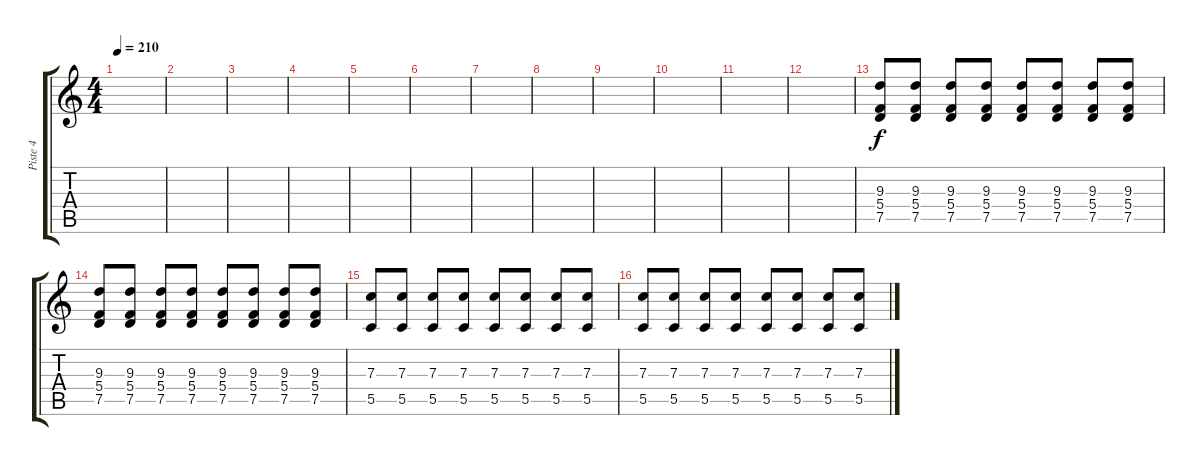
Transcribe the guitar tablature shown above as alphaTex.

\track ("Piste 4" "Piste 4") {instrument distortionguitar}
\staff {score tabs}
\tuning (D4 A3 F3 C3 G2 C2) {hide}
\ts (4 4)
\tempo 210
\clef g2
\ks c
|
|
|
|
|
|
|
|
|
|
|
|
(9.3 5.4 7.5).8 (9.3 5.4 7.5).8 (9.3 5.4 7.5).8 (9.3 5.4 7.5).8 (9.3 5.4 7.5).8 (9.3 5.4 7.5).8 (9.3 5.4 7.5).8 (9.3 5.4 7.5).8 |
(9.3 5.4 7.5).8 (9.3 5.4 7.5).8 (9.3 5.4 7.5).8 (9.3 5.4 7.5).8 (9.3 5.4 7.5).8 (9.3 5.4 7.5).8 (9.3 5.4 7.5).8 (9.3 5.4 7.5).8 |
(7.3 5.5).8 (7.3 5.5).8 (7.3 5.5).8 (7.3 5.5).8 (7.3 5.5).8 (7.3 5.5).8 (7.3 5.5).8 (7.3 5.5).8 |
(7.3 5.5).8 (7.3 5.5).8 (7.3 5.5).8 (7.3 5.5).8 (7.3 5.5).8 (7.3 5.5).8 (7.3 5.5).8 (7.3 5.5).8
